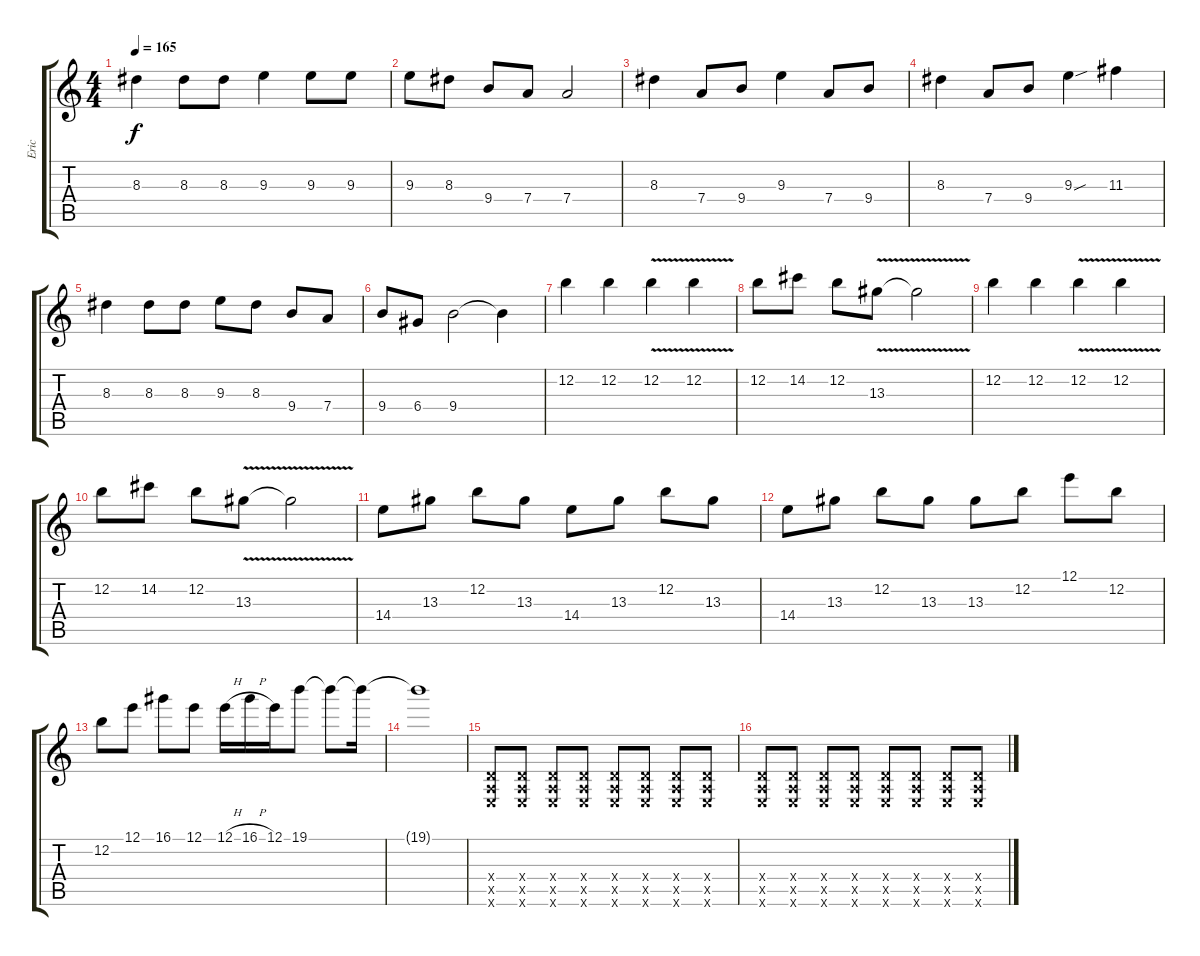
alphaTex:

\track ("Eric" "Eric") {instrument distortionguitar}
\staff {score tabs}
\tuning (E4 B3 G3 D3 A2 E2) {hide}
\ts (4 4)
\tempo 165
\clef g2
\ks c
8.3.4{dy f volume 16} 8.3.8 8.3.8 9.3.4 9.3.8 9.3.8 |
9.3.8{volume 16} 8.3.8 9.4.8 7.4.8 7.4.2 |
8.3.4{volume 16} 7.4.8 9.4.8 9.3.4 7.4.8 9.4.8 |
8.3.4{volume 16} 7.4.8 9.4.8 9.3{sou}.4 11.3.4 |
8.3.4{volume 16} 8.3.8 8.3.8 9.3.8 8.3.8 9.4.8 7.4.8 |
9.4.8{volume 16} 6.4.8 9.4.2 9.4{t}.4 |
12.2.4{volume 16} 12.2.4 12.2{v}.4 12.2{v}.4 |
12.2.8{volume 16} 14.2.8 12.2.8 13.3{v}.8 13.3{t}.2 |
12.2.4{volume 16} 12.2.4 12.2{v}.4 12.2{v}.4 |
12.2.8{volume 16 instrument distortionguitar} 14.2.8 12.2.8 13.3{v}.8 13.3{t}.2 |
14.4.8{volume 16 instrument electricguitarmuted} 13.3.8 12.2.8 13.3.8 14.4.8 13.3.8 12.2.8 13.3.8 |
14.4.8{volume 16 instrument electricguitarmuted} 13.3.8 12.2.8 13.3.8 13.3.8 12.2.8 12.1.8 12.2.8 |
12.2.8{volume 16 instrument electricguitarmuted} 12.1.8 16.1.8 12.1.8 12.1{h}.16{instrument distortionguitar} 16.1{h}.16 12.1.16 19.1.8 19.1{t}.8 19.1{t}.16 |
19.1{t}.1{volume 16 instrument distortionguitar} |
(0.4{x} 0.5{x} 0.6{x}).8{volume 16 instrument distortionguitar} (0.4{x} 0.5{x} 0.6{x}).8 (0.4{x} 0.5{x} 0.6{x}).8 (0.4{x} 0.5{x} 0.6{x}).8 (0.4{x} 0.5{x} 0.6{x}).8 (0.4{x} 0.5{x} 0.6{x}).8 (0.4{x} 0.5{x} 0.6{x}).8 (0.4{x} 0.5{x} 0.6{x}).8 |
(0.4{x} 0.5{x} 0.6{x}).8{volume 16 instrument distortionguitar} (0.4{x} 0.5{x} 0.6{x}).8 (0.4{x} 0.5{x} 0.6{x}).8 (0.4{x} 0.5{x} 0.6{x}).8 (0.4{x} 0.5{x} 0.6{x}).8 (0.4{x} 0.5{x} 0.6{x}).8 (0.4{x} 0.5{x} 0.6{x}).8 (0.4{x} 0.5{x} 0.6{x}).8
